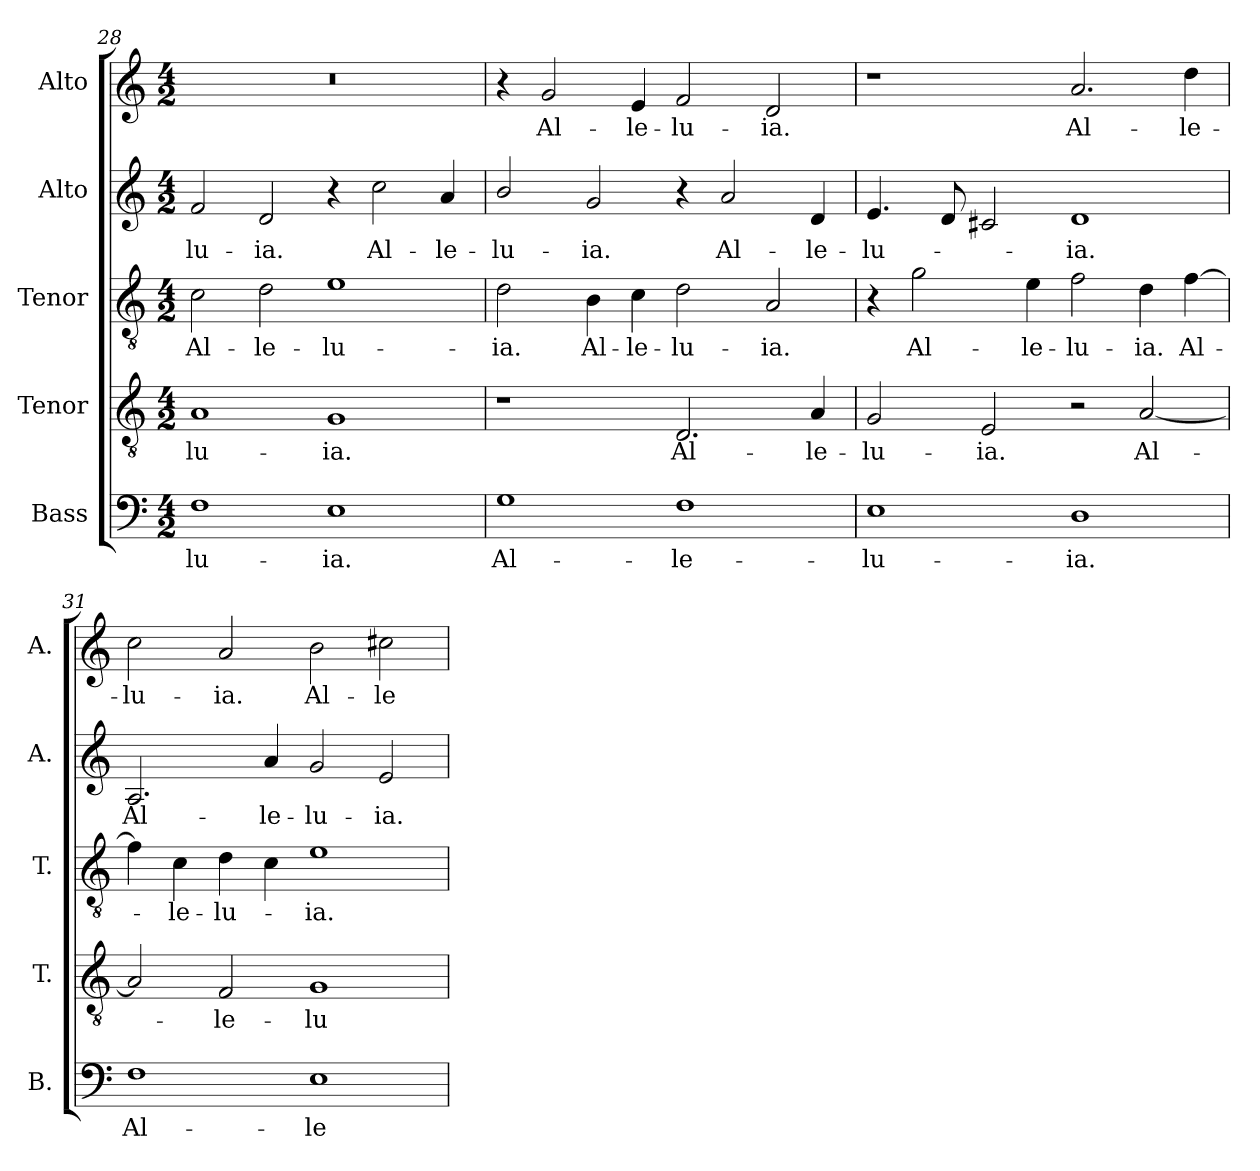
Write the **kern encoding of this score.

**kern	**text	**kern	**text	**kern	**text	**kern	**text	**kern	**text
*part5	*part5	*part4	*part4	*part3	*part3	*part2	*part2	*part1	*part1
*staff5	*staff5	*staff4	*staff4	*staff3	*staff3	*staff2	*staff2	*staff1	*staff1
*I"Bass	*	*I"Tenor	*	*I"Tenor	*	*I"Alto	*	*I"Alto	*
*I'B.	*	*I'T.	*	*I'T.	*	*I'A.	*	*I'A.	*
*clefF4	*	*clefGv2	*	*clefGv2	*	*clefG2	*	*clefG2	*
*	*	*ITrd7c12	*	*ITrd7c12	*	*	*	*	*
*k[]	*	*k[]	*	*k[]	*	*k[]	*	*k[]	*
*C:	*	*C:	*	*C:	*	*C:	*	*C:	*
*M4/2	*	*M4/2	*	*M4/2	*	*M4/2	*	*M4/2	*
=28	=28	=28	=28	=28	=28	=28	=28	=28	=28
!	!LO:LY:b:color=#000000	!	!	!	!	!	!	!	!
!	!	!	!LO:LY:b:color=#000000	!	!	!	!	!	!
!	!	!	!	!	!LO:LY:b:color=#000000	!	!	!	!
!	!	!	!	!	!	!	!LO:LY:b:color=#000000	!LO:N:vis=1	!
1Fi	-lu-	1AAi	-lu-	2Ci\	Al-	2fi/	-lu-	0r	.
!	!	!	!	!	!LO:LY:b:color=#000000	!	!	!	!
!	!	!	!	!	!	!	!LO:LY:b:color=#000000	!	!
.	.	.	.	2Di\	-le-	2di/	-ia.	.	.
!	!LO:LY:b:color=#000000	!	!	!	!	!	!	!	!
!	!	!	!LO:LY:b:color=#000000	!	!	!	!	!	!
!	!	!	!	!	!LO:LY:b:color=#000000	!	!	!	!
1Ei	-ia.	1GGi	-ia.	1Ei	-lu-	4r	.	.	.
!	!	!	!	!	!	!	!LO:LY:b:color=#000000	!	!
.	.	.	.	.	.	2cci\	Al-	.	.
!	!	!	!	!	!	!	!LO:LY:b:color=#000000	!	!
.	.	.	.	.	.	4ai/	-le-	.	.
=29	=29	=29	=29	=29	=29	=29	=29	=29	=29
!	!LO:LY:b:color=#000000	!	!	!	!	!	!	!	!
!	!	!	!	!	!LO:LY:b:color=#000000	!	!	!	!
!	!	!	!	!	!	!	!LO:LY:b:color=#000000	!	!
1Gi	Al-	1r	.	2Di\	-ia.	2bi/	-lu-	4r	.
!	!	!	!	!	!	!	!	!	!LO:LY:b:color=#000000
.	.	.	.	.	.	.	.	2gi/	Al-
!	!	!	!	!	!LO:LY:b:color=#000000	!	!	!	!
!	!	!	!	!	!	!	!LO:LY:b:color=#000000	!	!
.	.	.	.	4BBi\	Al-	2gi/	-ia.	.	.
!	!	!	!	!	!LO:LY:b:color=#000000	!	!	!	!
!	!	!	!	!	!	!	!	!	!LO:LY:b:color=#000000
.	.	.	.	4Ci\	-le-	.	.	4ei/	-le-
!	!LO:LY:b:color=#000000	!	!	!	!	!	!	!	!
!	!	!	!LO:LY:b:color=#000000	!	!	!	!	!	!
!	!	!	!	!	!LO:LY:b:color=#000000	!	!	!	!
!	!	!	!	!	!	!	!	!	!LO:LY:b:color=#000000
1Fi	-le-	2.DDi/	Al-	2Di\	-lu-	4r	.	2fi/	-lu-
!	!	!	!	!	!	!	!LO:LY:b:color=#000000	!	!
.	.	.	.	.	.	2ai/	Al-	.	.
!	!	!	!	!	!LO:LY:b:color=#000000	!	!	!	!
!	!	!	!	!	!	!	!	!	!LO:LY:b:color=#000000
.	.	.	.	2AAi/	-ia.	.	.	2di/	-ia.
!	!	!	!LO:LY:b:color=#000000	!	!	!	!	!	!
!	!	!	!	!	!	!	!LO:LY:b:color=#000000	!	!
.	.	4AAi/	-le-	.	.	4di/	-le-	.	.
!!LO:LB:g=z
=30	=30	=30	=30	=30	=30	=30	=30	=30	=30
!	!LO:LY:b:color=#000000	!	!	!	!	!	!	!	!
!	!	!	!LO:LY:b:color=#000000	!	!	!	!	!	!
!	!	!	!	!	!	!	!LO:LY:b:color=#000000	!	!
1Ei	-lu-	2GGi/	-lu-	4r	.	4.ei/	-lu-	1r	.
!	!	!	!	!	!LO:LY:b:color=#000000	!	!	!	!
.	.	.	.	2Gi\	Al-	.	.	.	.
.	.	.	.	.	.	8di/	.	.	.
!	!	!	!LO:LY:b:color=#000000	!	!	!	!	!	!
.	.	2EEi/	-ia.	.	.	2c#Xi/	.	.	.
!	!	!	!	!	!LO:LY:b:color=#000000	!	!	!	!
.	.	.	.	4Ei\	-le-	.	.	.	.
!	!LO:LY:b:color=#000000	!	!	!	!	!	!	!	!
!	!	!	!	!	!LO:LY:b:color=#000000	!	!	!	!
!	!	!	!	!	!	!	!LO:LY:b:color=#000000	!	!
!	!	!	!	!	!	!	!	!	!LO:LY:b:color=#000000
1Di	-ia.	2r	.	2Fi\	-lu-	1di	-ia.	2.ai/	Al-
!	!	!	!LO:LY:b:color=#000000	!	!	!	!	!	!
!	!	!	!	!	!LO:LY:b:color=#000000	!	!	!	!
.	.	[2AAi/	Al-	4Di\	-ia.	.	.	.	.
!	!	!	!	!	!LO:LY:b:color=#000000	!	!	!	!
!	!	!	!	!	!	!	!	!	!LO:LY:b:color=#000000
.	.	.	.	[4Fi\	Al-	.	.	4ddi\	-le-
=31	=31	=31	=31	=31	=31	=31	=31	=31	=31
!	!LO:LY:b:color=#000000	!	!	!	!	!	!	!	!
!	!	!	!	!	!	!	!LO:LY:b:color=#000000	!	!
!	!	!	!	!	!	!	!	!	!LO:LY:b:color=#000000
1Fi	Al-	2AAi/]	.	4Fi\]	.	2.Ai/	Al-	2cci\	-lu-
!	!	!	!	!	!LO:LY:b:color=#000000	!	!	!	!
.	.	.	.	4Ci\	-le-	.	.	.	.
!	!	!	!LO:LY:b:color=#000000	!	!	!	!	!	!
!	!	!	!	!	!LO:LY:b:color=#000000	!	!	!	!
!	!	!	!	!	!	!	!	!	!LO:LY:b:color=#000000
.	.	2FFi/	-le-	4Di\	-lu-	.	.	2ai/	-ia.
!	!	!	!	!	!	!	!LO:LY:b:color=#000000	!	!
.	.	.	.	4Ci\	.	4ai/	-le-	.	.
!	!LO:LY:b:color=#000000	!	!	!	!	!	!	!	!
!	!	!	!LO:LY:b:color=#000000	!	!	!	!	!	!
!	!	!	!	!	!LO:LY:b:color=#000000	!	!	!	!
!	!	!	!	!	!	!	!LO:LY:b:color=#000000	!	!
!	!	!	!	!	!	!	!	!	!LO:LY:b:color=#000000
1Ei	-le-	1GGi	-lu-	1Ei	-ia.	2gi/	-lu-	2bi\	Al-
!	!	!	!	!	!	!	!LO:LY:b:color=#000000	!	!
!	!	!	!	!	!	!	!	!	!LO:LY:b:color=#000000
.	.	.	.	.	.	2ei/	-ia.	2cc#Xi\	-le-
=	=	=	=	=	=	=	=	=	=
*-	*-	*-	*-	*-	*-	*-	*-	*-	*-
